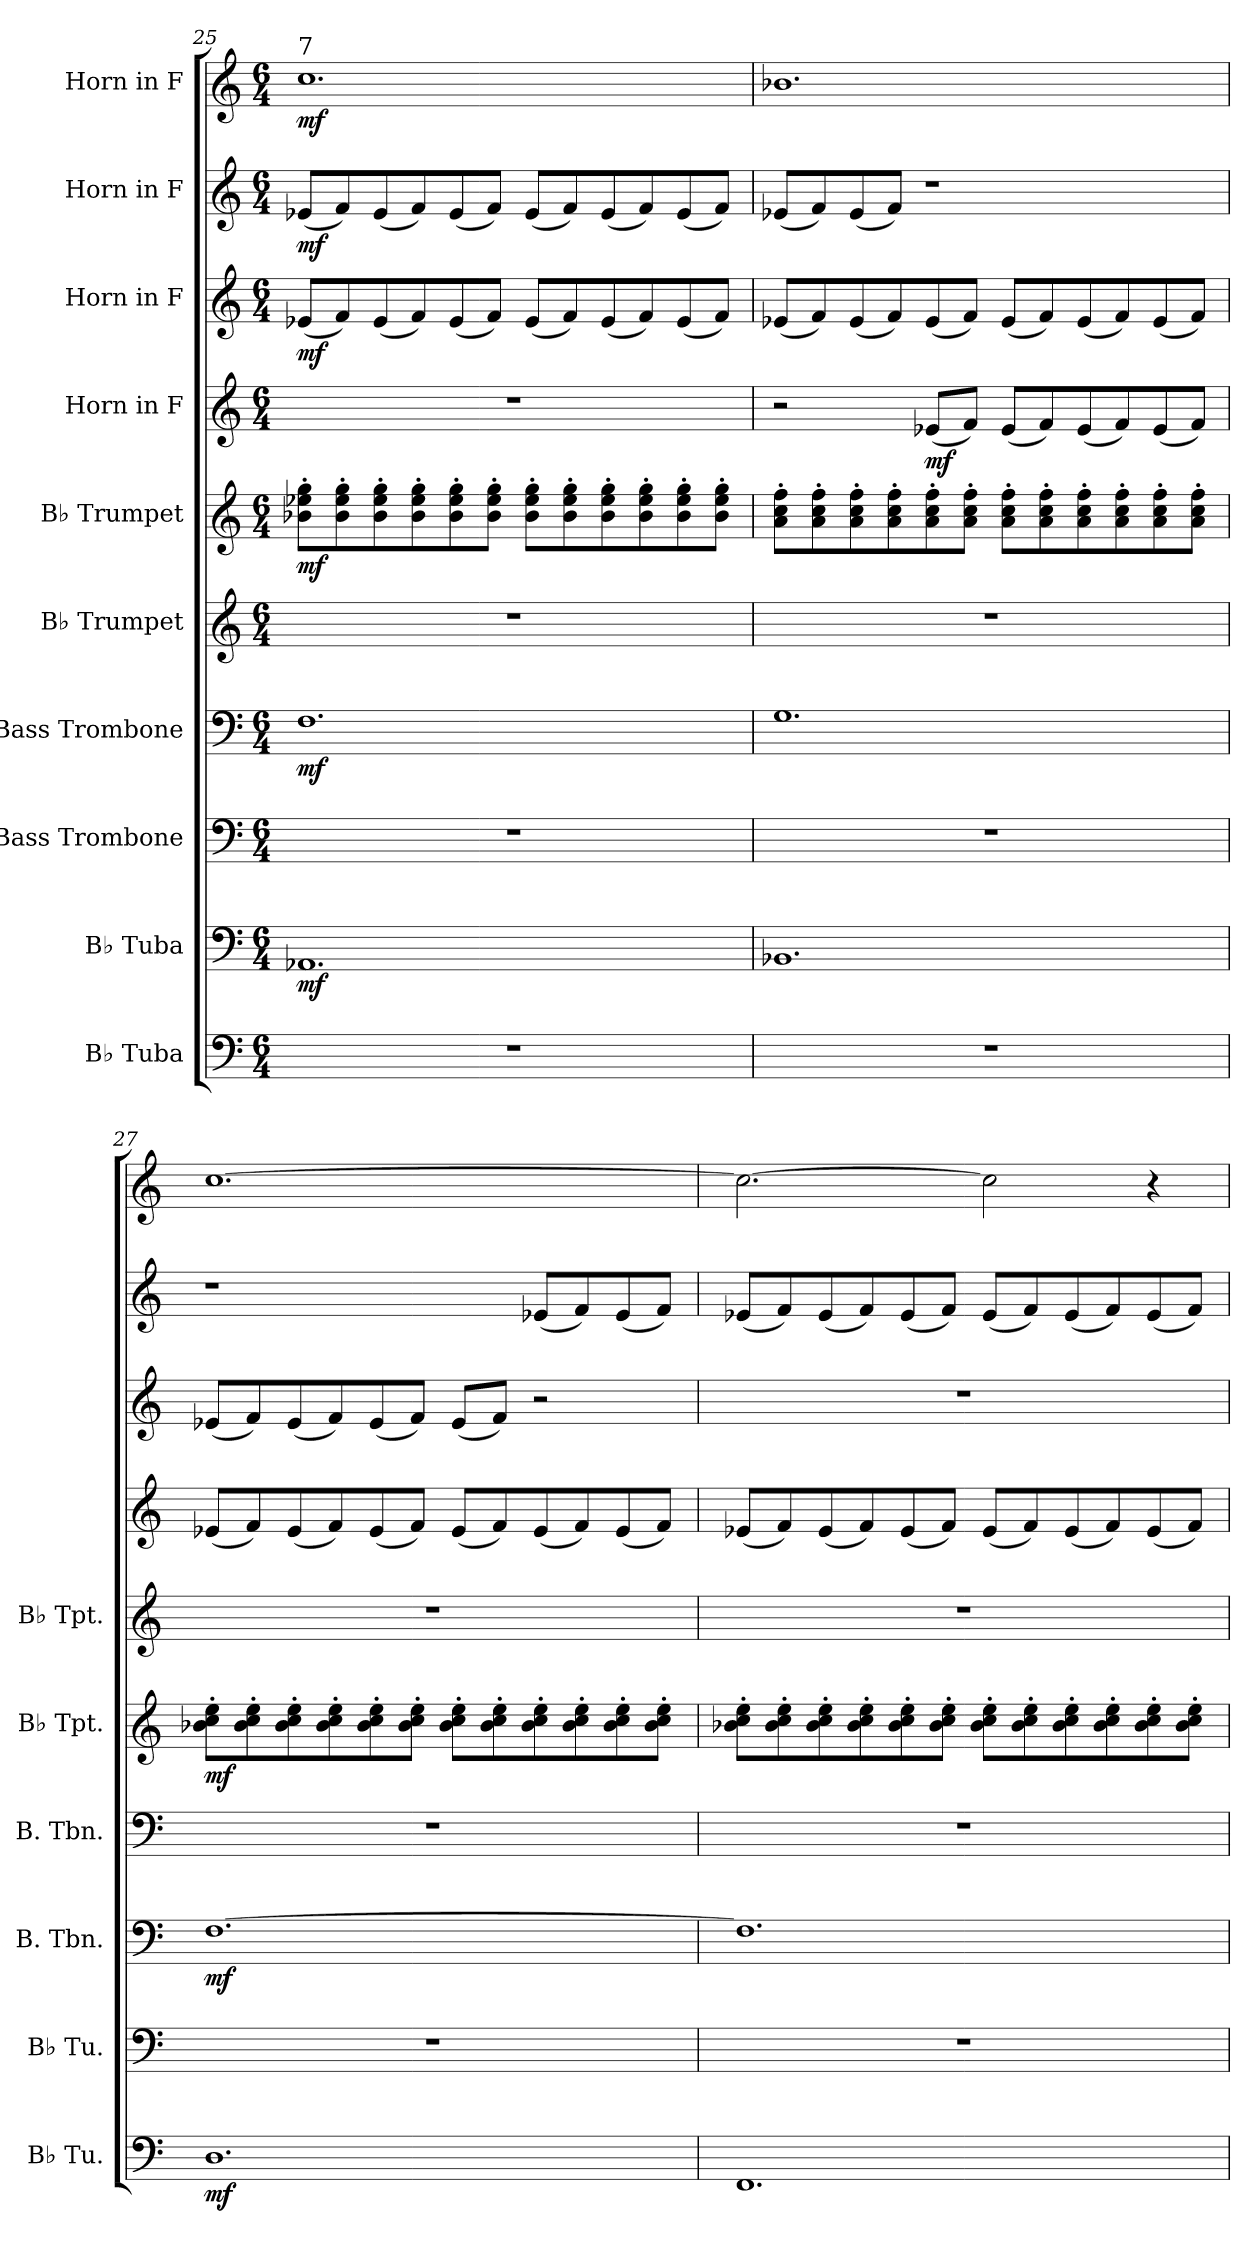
**kern	**dynam	**kern	**dynam	**kern	**dynam	**kern	**dynam	**kern	**dynam	**kern	**dynam	**kern	**dynam	**kern	**dynam	**kern	**dynam	**kern	**dynam
*part10	*part10	*part9	*part9	*part8	*part8	*part7	*part7	*part6	*part6	*part5	*part5	*part4	*part4	*part3	*part3	*part2	*part2	*part1	*part1
*staff10	*staff10	*staff9	*staff9	*staff8	*staff8	*staff7	*staff7	*staff6	*staff6	*staff5	*staff5	*staff4	*staff4	*staff3	*staff3	*staff2	*staff2	*staff1	*staff1
*I"B♭ Tuba	*	*I"B♭ Tuba	*	*I"Bass Trombone	*	*I"Bass Trombone	*	*I"B♭ Trumpet	*	*I"B♭ Trumpet	*	*I"Horn in F	*	*I"Horn in F	*	*I"Horn in F	*	*I"Horn in F	*
*I'B♭ Tu.	*	*I'B♭ Tu.	*	*I'B. Tbn.	*	*I'B. Tbn.	*	*I'B♭ Tpt.	*	*I'B♭ Tpt.	*	*	*	*	*	*	*	*	*
!!LO:PB:g=z
*clefF4	*	*clefF4	*	*clefF4	*	*clefF4	*	*clefG2	*	*clefG2	*	*clefG2	*	*clefG2	*	*clefG2	*	*clefG2	*
*	*	*	*	*	*	*	*	*ITrd1c2	*	*ITrd1c2	*	*ITrd4c7	*	*ITrd4c7	*	*ITrd4c7	*	*ITrd4c7	*
*k[]	*	*k[]	*	*k[]	*	*k[]	*	*k[b-e-]	*	*k[b-e-]	*	*k[b-]	*	*k[b-]	*	*k[b-]	*	*k[b-]	*
*M6/4	*	*M6/4	*	*M6/4	*	*M6/4	*	*M6/4	*	*M6/4	*	*M6/4	*	*M6/4	*	*M6/4	*	*M6/4	*
=25	=25	=25	=25	=25	=25	=25	=25	=25	=25	=25	=25	=25	=25	=25	=25	=25	=25	=25	=25
!	!	!	!	!	!	!	!	!	!	!	!	!	!	!	!	!	!	!LO:TX:a:t=7	!
!	!	!	!LO:DY:b	!	!	!	!LO:DY:b	!	!	!	!LO:DY:b	!	!	!	!LO:DY:b	!	!LO:DY:b	!	!LO:DY:b
1.r	.	1.AA-X	mf	1.r	.	1.F	mf	1.r	.	8a-X\' 8dd-X\' 8ff\'L	mf	1.r	.	(8A-X/L	mf	(8A-X/L	mf	1.f	mf
.	.	.	.	.	.	.	.	.	.	8a-\' 8dd-\' 8ff\'	.	.	.	8B-/)	.	8B-/)	.	.	.
.	.	.	.	.	.	.	.	.	.	8a-\' 8dd-\' 8ff\'	.	.	.	(8A-/	.	(8A-/	.	.	.
.	.	.	.	.	.	.	.	.	.	8a-\' 8dd-\' 8ff\'	.	.	.	8B-/)	.	8B-/)	.	.	.
.	.	.	.	.	.	.	.	.	.	8a-\' 8dd-\' 8ff\'	.	.	.	(8A-/	.	(8A-/	.	.	.
.	.	.	.	.	.	.	.	.	.	8a-\' 8dd-\' 8ff\'J	.	.	.	8B-/J)	.	8B-/J)	.	.	.
.	.	.	.	.	.	.	.	.	.	8a-\' 8dd-\' 8ff\'L	.	.	.	(8A-/L	.	(8A-/L	.	.	.
.	.	.	.	.	.	.	.	.	.	8a-\' 8dd-\' 8ff\'	.	.	.	8B-/)	.	8B-/)	.	.	.
.	.	.	.	.	.	.	.	.	.	8a-\' 8dd-\' 8ff\'	.	.	.	(8A-/	.	(8A-/	.	.	.
.	.	.	.	.	.	.	.	.	.	8a-\' 8dd-\' 8ff\'	.	.	.	8B-/)	.	8B-/)	.	.	.
.	.	.	.	.	.	.	.	.	.	8a-\' 8dd-\' 8ff\'	.	.	.	(8A-/	.	(8A-/	.	.	.
.	.	.	.	.	.	.	.	.	.	8a-\' 8dd-\' 8ff\'J	.	.	.	8B-/J)	.	8B-/J)	.	.	.
=26	=26	=26	=26	=26	=26	=26	=26	=26	=26	=26	=26	=26	=26	=26	=26	=26	=26	=26	=26
1.r	.	1.BB-X	.	1.r	.	1.G	.	1.r	.	8g\' 8b-\' 8ee-\'L	.	2r	.	(8A-X/L	.	(8A-X/L	.	1.e-X	.
.	.	.	.	.	.	.	.	.	.	8g\' 8b-\' 8ee-\'	.	.	.	8B-/)	.	8B-/)	.	.	.
.	.	.	.	.	.	.	.	.	.	8g\' 8b-\' 8ee-\'	.	.	.	(8A-/	.	(8A-/	.	.	.
.	.	.	.	.	.	.	.	.	.	8g\' 8b-\' 8ee-\'	.	.	.	8B-/)	.	8B-/J)	.	.	.
!	!	!	!	!	!	!	!	!	!	!	!	!	!LO:DY:b	!	!	!	!	!	!
.	.	.	.	.	.	.	.	.	.	8g\' 8b-\' 8ee-\'	.	(8A-X/L	mf	(8A-/	.	1r	.	.	.
.	.	.	.	.	.	.	.	.	.	8g\' 8b-\' 8ee-\'J	.	8B-/J)	.	8B-/J)	.	.	.	.	.
.	.	.	.	.	.	.	.	.	.	8g\' 8b-\' 8ee-\'L	.	(8A-/L	.	(8A-/L	.	.	.	.	.
.	.	.	.	.	.	.	.	.	.	8g\' 8b-\' 8ee-\'	.	8B-/)	.	8B-/)	.	.	.	.	.
.	.	.	.	.	.	.	.	.	.	8g\' 8b-\' 8ee-\'	.	(8A-/	.	(8A-/	.	.	.	.	.
.	.	.	.	.	.	.	.	.	.	8g\' 8b-\' 8ee-\'	.	8B-/)	.	8B-/)	.	.	.	.	.
.	.	.	.	.	.	.	.	.	.	8g\' 8b-\' 8ee-\'	.	(8A-/	.	(8A-/	.	.	.	.	.
.	.	.	.	.	.	.	.	.	.	8g\' 8b-\' 8ee-\'J	.	8B-/J)	.	8B-/J)	.	.	.	.	.
=27	=27	=27	=27	=27	=27	=27	=27	=27	=27	=27	=27	=27	=27	=27	=27	=27	=27	=27	=27
!	!LO:DY:b	!	!	!	!LO:DY:b	!	!	!	!LO:DY:b	!	!	!	!	!	!	!	!	!	!
1.D	mf	1.r	.	[1.F	mf	1.r	.	8a-X\' 8b-\' 8dd\'L	mf	1.r	.	(8A-X/L	.	(8A-X/L	.	1r	.	[1.f	.
.	.	.	.	.	.	.	.	8a-\' 8b-\' 8dd\'	.	.	.	8B-/)	.	8B-/)	.	.	.	.	.
.	.	.	.	.	.	.	.	8a-\' 8b-\' 8dd\'	.	.	.	(8A-/	.	(8A-/	.	.	.	.	.
.	.	.	.	.	.	.	.	8a-\' 8b-\' 8dd\'	.	.	.	8B-/)	.	8B-/)	.	.	.	.	.
.	.	.	.	.	.	.	.	8a-\' 8b-\' 8dd\'	.	.	.	(8A-/	.	(8A-/	.	.	.	.	.
.	.	.	.	.	.	.	.	8a-\' 8b-\' 8dd\'J	.	.	.	8B-/J)	.	8B-/J)	.	.	.	.	.
.	.	.	.	.	.	.	.	8a-\' 8b-\' 8dd\'L	.	.	.	(8A-/L	.	(8A-/L	.	.	.	.	.
.	.	.	.	.	.	.	.	8a-\' 8b-\' 8dd\'	.	.	.	8B-/)	.	8B-/J)	.	.	.	.	.
.	.	.	.	.	.	.	.	8a-\' 8b-\' 8dd\'	.	.	.	(8A-/	.	2r	.	(8A-X/L	.	.	.
.	.	.	.	.	.	.	.	8a-\' 8b-\' 8dd\'	.	.	.	8B-/)	.	.	.	8B-/)	.	.	.
.	.	.	.	.	.	.	.	8a-\' 8b-\' 8dd\'	.	.	.	(8A-/	.	.	.	(8A-/	.	.	.
.	.	.	.	.	.	.	.	8a-\' 8b-\' 8dd\'J	.	.	.	8B-/J)	.	.	.	8B-/J)	.	.	.
!!LO:PB:g=z
=28	=28	=28	=28	=28	=28	=28	=28	=28	=28	=28	=28	=28	=28	=28	=28	=28	=28	=28	=28
1.FF	.	1.r	.	1.F]	.	1.r	.	8a-X\' 8b-\' 8dd\'L	.	1.r	.	(8A-X/L	.	1.r	.	(8A-X/L	.	2.f\_	.
.	.	.	.	.	.	.	.	8a-\' 8b-\' 8dd\'	.	.	.	8B-/)	.	.	.	8B-/)	.	.	.
.	.	.	.	.	.	.	.	8a-\' 8b-\' 8dd\'	.	.	.	(8A-/	.	.	.	(8A-/	.	.	.
.	.	.	.	.	.	.	.	8a-\' 8b-\' 8dd\'	.	.	.	8B-/)	.	.	.	8B-/)	.	.	.
.	.	.	.	.	.	.	.	8a-\' 8b-\' 8dd\'	.	.	.	(8A-/	.	.	.	(8A-/	.	.	.
.	.	.	.	.	.	.	.	8a-\' 8b-\' 8dd\'J	.	.	.	8B-/J)	.	.	.	8B-/J)	.	.	.
.	.	.	.	.	.	.	.	8a-\' 8b-\' 8dd\'L	.	.	.	(8A-/L	.	.	.	(8A-/L	.	2f\]	.
.	.	.	.	.	.	.	.	8a-\' 8b-\' 8dd\'	.	.	.	8B-/)	.	.	.	8B-/)	.	.	.
.	.	.	.	.	.	.	.	8a-\' 8b-\' 8dd\'	.	.	.	(8A-/	.	.	.	(8A-/	.	.	.
.	.	.	.	.	.	.	.	8a-\' 8b-\' 8dd\'	.	.	.	8B-/)	.	.	.	8B-/)	.	.	.
.	.	.	.	.	.	.	.	8a-\' 8b-\' 8dd\'	.	.	.	(8A-/	.	.	.	(8A-/	.	4r	.
.	.	.	.	.	.	.	.	8a-\' 8b-\' 8dd\'J	.	.	.	8B-/J)	.	.	.	8B-/J)	.	.	.
=	=	=	=	=	=	=	=	=	=	=	=	=	=	=	=	=	=	=	=
*-	*-	*-	*-	*-	*-	*-	*-	*-	*-	*-	*-	*-	*-	*-	*-	*-	*-	*-	*-
